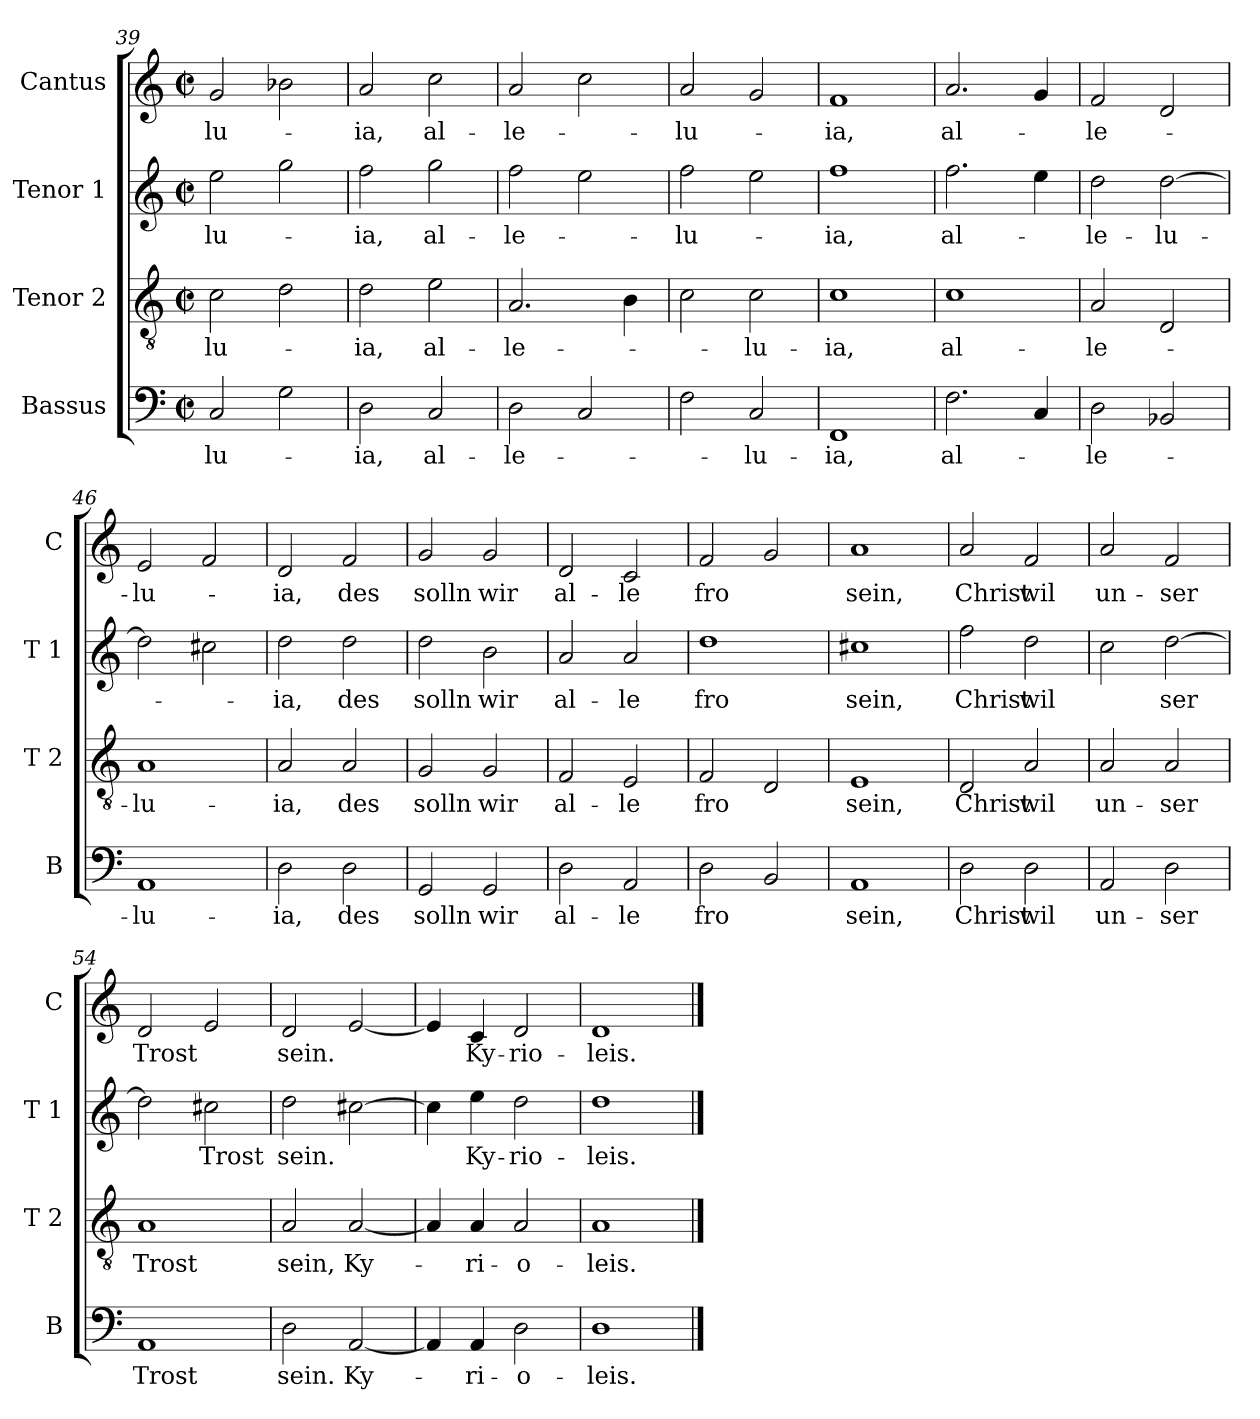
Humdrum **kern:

**kern	**text	**kern	**text	**kern	**text	**kern	**text
*part4	*part4	*part3	*part3	*part2	*part2	*part1	*part1
*staff4	*staff4	*staff3	*staff3	*staff2	*staff2	*staff1	*staff1
*I"Bassus	*	*I"Tenor 2	*	*I"Tenor 1	*	*I"Cantus	*
*I'B	*	*I'T 2	*	*I'T 1	*	*I'C	*
*clefF4	*	*clefGv2	*	*clefG2	*	*clefG2	*
*k[]	*	*k[]	*	*k[]	*	*k[]	*
*C:	*	*C:	*	*C:	*	*C:	*
*M2/2	*	*M2/2	*	*M2/2	*	*M2/2	*
*met(c|)	*	*met(c|)	*	*met(c|)	*	*met(c|)	*
=39	=39	=39	=39	=39	=39	=39	=39
!	!LO:LY:b	!	!LO:LY:b	!	!LO:LY:b	!	!LO:LY:b
2C/	-lu-	2c\	-lu-	2ee\	-lu-	2g/	-lu-
2G\	.	2d\	.	2gg\	.	2b-X\	.
=40	=40	=40	=40	=40	=40	=40	=40
!	!LO:LY:b	!	!LO:LY:b	!	!LO:LY:b	!	!LO:LY:b
2D\	-ia,	2d\	-ia,	2ff\	-ia,	2a/	-ia,
!	!LO:LY:b	!	!LO:LY:b	!	!LO:LY:b	!	!LO:LY:b
2C/	al-	2e\	al-	2gg\	al-	2cc\	al-
=41	=41	=41	=41	=41	=41	=41	=41
!	!LO:LY:b	!	!LO:LY:b	!	!LO:LY:b	!	!LO:LY:b
2D\	-le-	2.A/	-le-	2ff\	-le-	2a/	-le-
2C/	.	.	.	2ee\	.	2cc\	.
.	.	4B\	.	.	.	.	.
=42	=42	=42	=42	=42	=42	=42	=42
!	!	!	!	!	!LO:LY:b	!	!LO:LY:b
2F\	.	2c\	.	2ff\	-lu-	2a/	-lu-
!	!LO:LY:b	!	!LO:LY:b	!	!	!	!
2C/	-lu-	2c\	-lu-	2ee\	.	2g/	.
=43	=43	=43	=43	=43	=43	=43	=43
!	!LO:LY:b	!	!LO:LY:b	!	!LO:LY:b	!	!LO:LY:b
1FF	-ia,	1c	-ia,	1ff	-ia,	1f	-ia,
!!LO:LB:g=z
=44	=44	=44	=44	=44	=44	=44	=44
!	!LO:LY:b	!	!LO:LY:b	!	!LO:LY:b	!	!LO:LY:b
2.F\	al-	1c	al-	2.ff\	al-	2.a/	al-
4C/	.	.	.	4ee\	.	4g/	.
=45	=45	=45	=45	=45	=45	=45	=45
!	!LO:LY:b	!	!LO:LY:b	!	!LO:LY:b	!	!LO:LY:b
2D\	-le-	2A/	-le-	2dd\	-le-	2f/	-le-
!	!	!	!	!	!LO:LY:b	!	!
2BB-X/	.	2D/	.	[2dd\	-lu-	2d/	.
=46	=46	=46	=46	=46	=46	=46	=46
!	!LO:LY:b	!	!LO:LY:b	!	!	!	!LO:LY:b
1AA	-lu-	1A	-lu-	2dd\]	.	2e/	-lu-
.	.	.	.	2cc#X\	.	2f/	.
=47	=47	=47	=47	=47	=47	=47	=47
!	!LO:LY:b	!	!LO:LY:b	!	!LO:LY:b	!	!LO:LY:b
2D\	-ia,	2A/	-ia,	2dd\	-ia,	2d/	-ia,
!	!LO:LY:b	!	!LO:LY:b	!	!LO:LY:b	!	!LO:LY:b
2D\	des	2A/	des	2dd\	des	2f/	des
=48	=48	=48	=48	=48	=48	=48	=48
!	!LO:LY:b	!	!LO:LY:b	!	!LO:LY:b	!	!LO:LY:b
2GG/	solln	2G/	solln	2dd\	solln	2g/	solln
!	!LO:LY:b	!	!LO:LY:b	!	!LO:LY:b	!	!LO:LY:b
2GG/	wir	2G/	wir	2b\	wir	2g/	wir
=49	=49	=49	=49	=49	=49	=49	=49
!	!LO:LY:b	!	!LO:LY:b	!	!LO:LY:b	!	!LO:LY:b
2D\	al-	2F/	al-	2a/	al-	2d/	al-
!	!LO:LY:b	!	!LO:LY:b	!	!LO:LY:b	!	!LO:LY:b
2AA/	-le	2E/	-le	2a/	-le	2c/	-le
=50	=50	=50	=50	=50	=50	=50	=50
!	!LO:LY:b	!	!LO:LY:b	!	!LO:LY:b	!	!LO:LY:b
2D\	fro	2F/	fro	1dd	fro	2f/	fro
2BB/	.	2D/	.	.	.	2g/	.
!!LO:LB:g=z
=51	=51	=51	=51	=51	=51	=51	=51
!	!LO:LY:b	!	!LO:LY:b	!	!LO:LY:b	!	!LO:LY:b
1AA	sein,	1E	sein,	1cc#X	sein,	1a	sein,
=52	=52	=52	=52	=52	=52	=52	=52
!	!LO:LY:b	!	!LO:LY:b	!	!LO:LY:b	!	!LO:LY:b
2D\	Christ	2D/	Christ	2ff\	Christ	2a/	Christ
!	!LO:LY:b	!	!LO:LY:b	!	!LO:LY:b	!	!LO:LY:b
2D\	wil	2A/	wil	2dd\	wil	2f/	wil
=53	=53	=53	=53	=53	=53	=53	=53
!	!LO:LY:b	!	!LO:LY:b	!	!	!	!LO:LY:b
2AA/	un-	2A/	un-	2cc\	.	2a/	un-
!	!LO:LY:b	!	!LO:LY:b	!	!LO:LY:b	!	!LO:LY:b
2D\	-ser	2A/	-ser	[2dd\	ser	2f/	-ser
=54	=54	=54	=54	=54	=54	=54	=54
!	!LO:LY:b	!	!LO:LY:b	!	!	!	!LO:LY:b
1AA	Trost	1A	Trost	2dd\]	.	2d/	Trost
!	!	!	!	!	!LO:LY:b	!	!
.	.	.	.	2cc#X\	Trost	2e/	.
=55	=55	=55	=55	=55	=55	=55	=55
!	!LO:LY:b	!	!LO:LY:b	!	!LO:LY:b	!	!LO:LY:b
2D\	sein.	2A/	sein,	2dd\	sein.	2d/	sein.
!	!LO:LY:b	!	!LO:LY:b	!	!	!	!
[2AA/	Ky-	[2A/	Ky-	[2cc#X\	.	[2e/	.
=56	=56	=56	=56	=56	=56	=56	=56
4AA/]	.	4A/]	.	4cc#\]	.	4e/]	.
!	!LO:LY:b	!	!LO:LY:b	!	!LO:LY:b	!	!LO:LY:b
4AA/	-ri-	4A/	-ri-	4ee\	Ky-	4c/	Ky-
!	!LO:LY:b	!	!LO:LY:b	!	!LO:LY:b	!	!LO:LY:b
2D\	-o-	2A/	-o-	2dd\	-rio-	2d/	-rio-
=57	=57	=57	=57	=57	=57	=57	=57
!	!LO:LY:b	!	!LO:LY:b	!	!LO:LY:b	!	!LO:LY:b
1D	-leis.	1A	-leis.	1dd	-leis.	1d	-leis.
==	==	==	==	==	==	==	==
*-	*-	*-	*-	*-	*-	*-	*-
